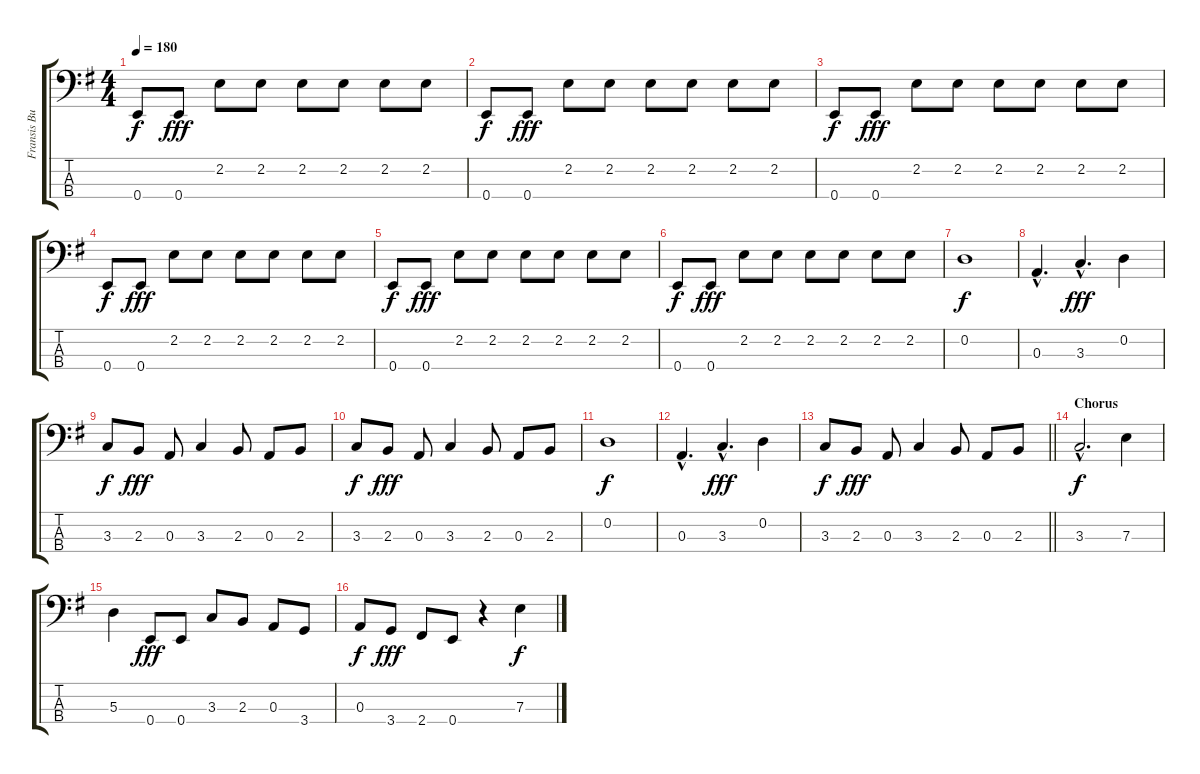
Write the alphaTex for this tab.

\track ("Fransis Bucholz" "Fransis Bu") {instrument electricbasspick}
\staff {score tabs}
\tuning (G2 D2 A1 E1) {hide}
\ts (4 4)
\tempo 180
\clef f4
\ks eminor
0.4.8{dy f} 0.4.8{dy fff} 2.2.8 2.2.8 2.2.8 2.2.8 2.2.8 2.2.8 |
0.4.8{dy f} 0.4.8{dy fff} 2.2.8 2.2.8 2.2.8 2.2.8 2.2.8 2.2.8 |
0.4.8{dy f} 0.4.8{dy fff} 2.2.8 2.2.8 2.2.8 2.2.8 2.2.8 2.2.8 |
0.4.8{dy f} 0.4.8{dy fff} 2.2.8 2.2.8 2.2.8 2.2.8 2.2.8 2.2.8 |
0.4.8{dy f} 0.4.8{dy fff} 2.2.8 2.2.8 2.2.8 2.2.8 2.2.8 2.2.8 |
0.4.8{dy f} 0.4.8{dy fff} 2.2.8 2.2.8 2.2.8 2.2.8 2.2.8 2.2.8 |
0.2.1{dy f} |
0.3{hac}.4{d} 3.3{hac}.4{d dy fff} 0.2.4 |
3.3.8{dy f} 2.3.8{dy fff} 0.3.8 3.3.4 2.3.8 0.3.8 2.3.8 |
3.3.8{dy f} 2.3.8{dy fff} 0.3.8 3.3.4 2.3.8 0.3.8 2.3.8 |
0.2.1{dy f} |
0.3{hac}.4{d} 3.3{hac}.4{d dy fff} 0.2.4 |
\barLineRight lightlight
3.3.8{dy f} 2.3.8{dy fff} 0.3.8 3.3.4 2.3.8 0.3.8 2.3.8 |
\section ("" "Chorus")
3.3{hac}.2{d dy f} 7.3.4 |
5.3.4 0.4.8{dy fff} 0.4.8 3.3.8 2.3.8 0.3.8 3.4.8 |
0.3.8{dy f} 3.4.8{dy fff} 2.4.8 0.4.8 r.4 7.3.4{dy f}
